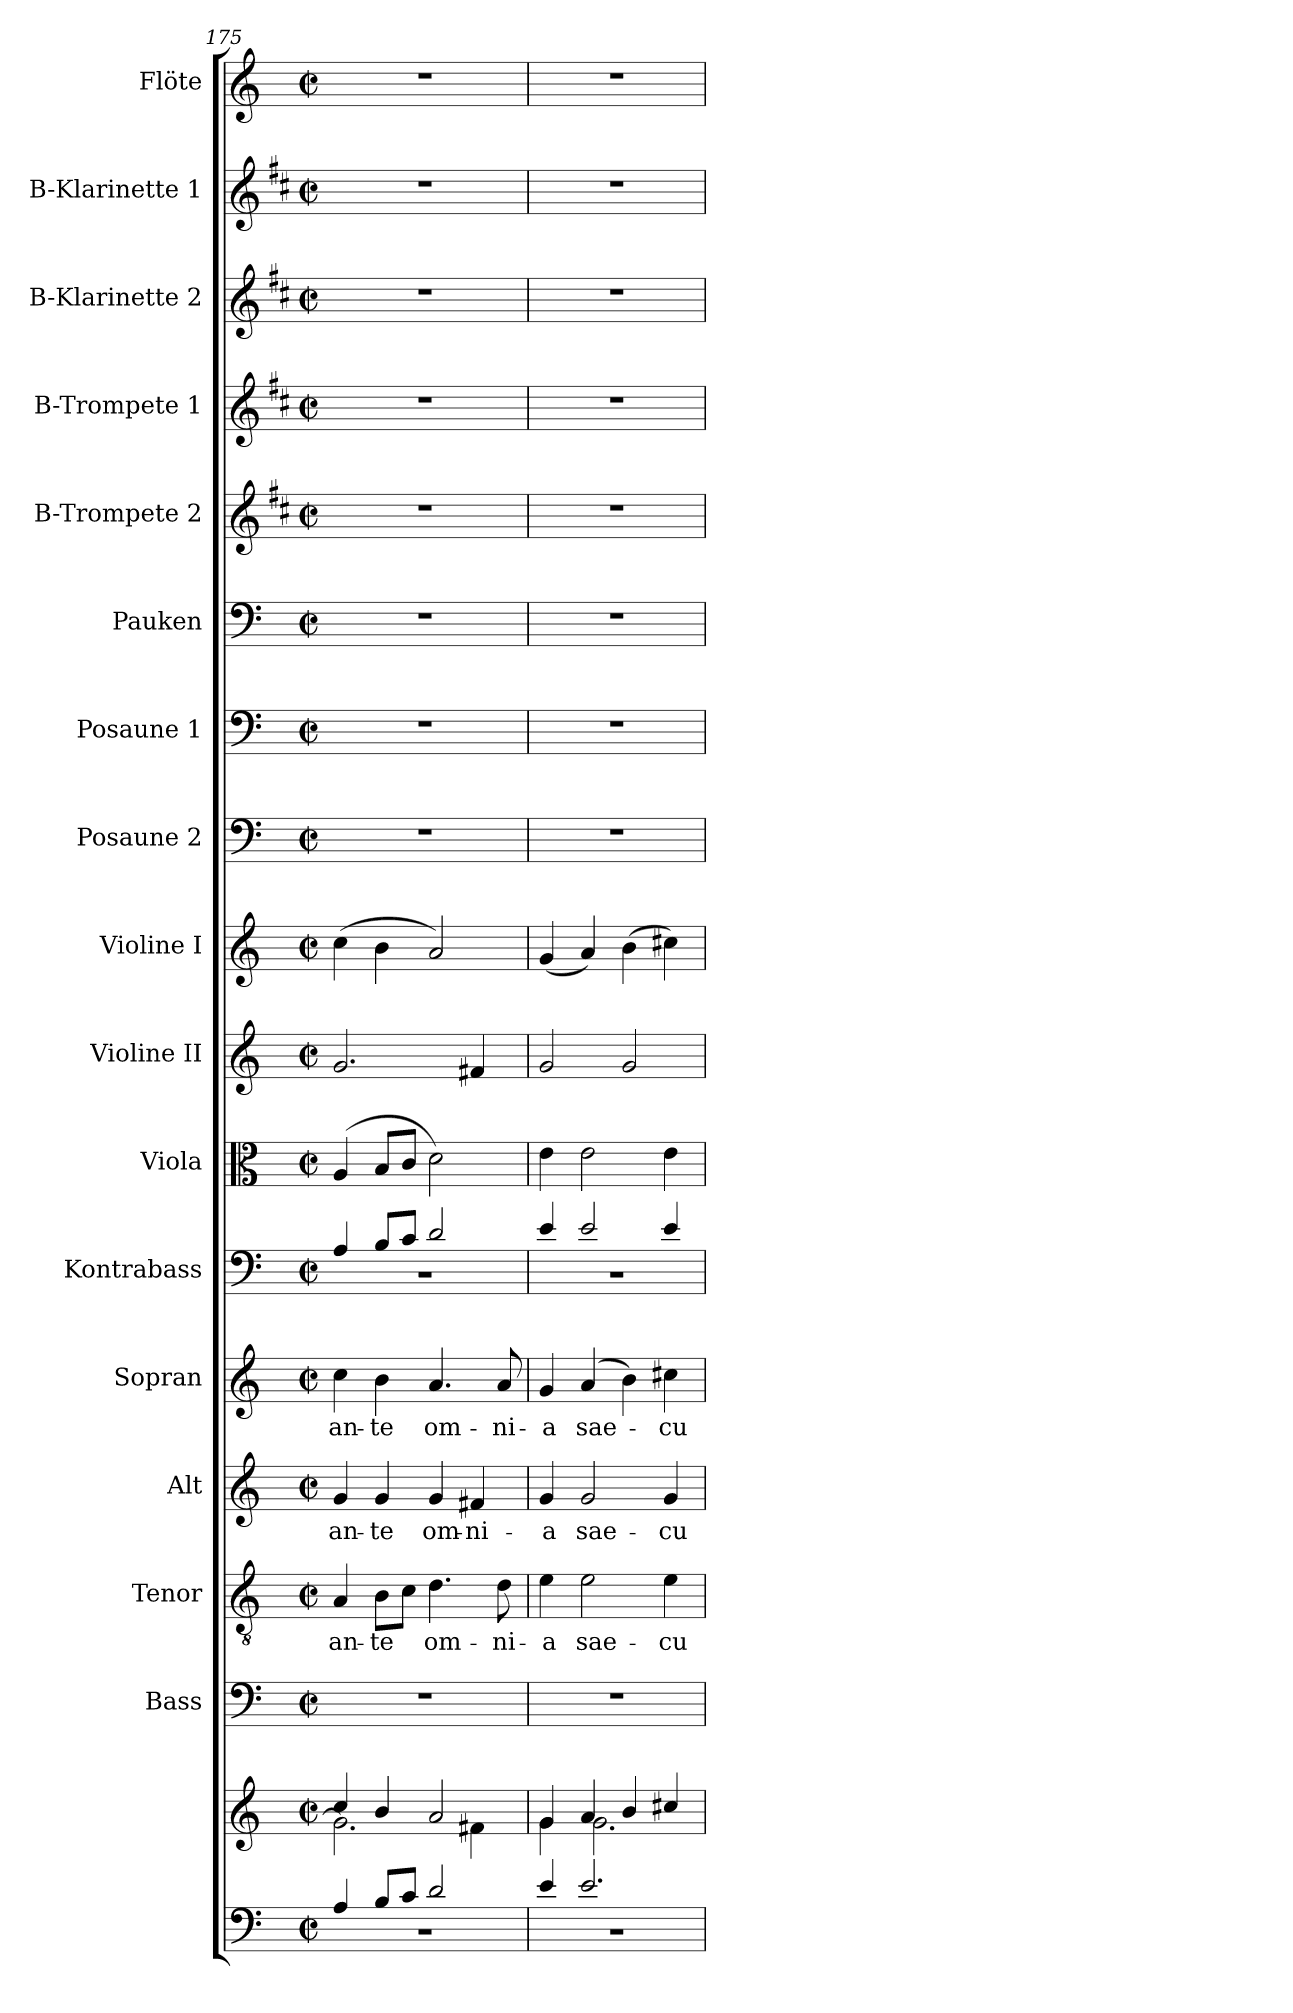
**kern	**kern	**kern	**kern	**text	**kern	**text	**kern	**text	**kern	**kern	**kern	**kern	**kern	**kern	**kern	**kern	**kern	**kern	**kern	**kern
*part17	*part17	*part16	*part15	*part15	*part14	*part14	*part13	*part13	*part12	*part11	*part10	*part9	*part8	*part7	*part6	*part5	*part4	*part3	*part2	*part1
*staff18	*staff17	*staff16	*staff15	*staff15	*staff14	*staff14	*staff13	*staff13	*staff12	*staff11	*staff10	*staff9	*staff8	*staff7	*staff6	*staff5	*staff4	*staff3	*staff2	*staff1
*	*	*I"Bass	*I"Tenor	*	*I"Alt	*	*I"Sopran	*	*I"Kontrabass	*I"Viola	*I"Violine II	*I"Violine I	*I"Posaune 2	*I"Posaune 1	*I"Pauken	*I"B-Trompete 2	*I"B-Trompete 1	*I"B-Klarinette 2	*I"B-Klarinette 1	*I"Flöte
*	*	*I'B.	*I'T.	*	*I'A.	*	*I'S.	*	*I'Kb.	*I'Vla.	*I'Vl. II	*I'Vl. I	*I'Pos. 2	*I'Pos. 1	*I'Pk.	*I'B Trp. 2	*I'B Trp. 1	*I'B Kl. 2	*I'B Kl. 1	*I'Fl.
*clefF4	*clefG2	*clefF4	*clefGv2	*	*clefG2	*	*clefG2	*	*clefF4	*clefC3	*clefG2	*clefG2	*clefF4	*clefF4	*clefF4	*clefG2	*clefG2	*clefG2	*clefG2	*clefG2
*	*	*	*	*	*	*	*	*	*ITrd7c12	*	*	*	*	*	*	*ITrd1c2	*ITrd1c2	*ITrd1c2	*ITrd1c2	*
*k[]	*k[]	*k[]	*k[]	*	*k[]	*	*k[]	*	*k[]	*k[]	*k[]	*k[]	*k[]	*k[]	*k[]	*k[]	*k[]	*k[]	*k[]	*k[]
*C:	*C:	*C:	*C:	*	*C:	*	*C:	*	*C:	*C:	*C:	*C:	*C:	*C:	*C:	*C:	*C:	*C:	*C:	*C:
*M2/2	*M2/2	*M2/2	*M2/2	*	*M2/2	*	*M2/2	*	*M2/2	*M2/2	*M2/2	*M2/2	*M2/2	*M2/2	*M2/2	*M2/2	*M2/2	*M2/2	*M2/2	*M2/2
*met(c|)	*met(c|)	*met(c|)	*met(c|)	*	*met(c|)	*	*met(c|)	*	*met(c|)	*met(c|)	*met(c|)	*met(c|)	*met(c|)	*met(c|)	*met(c|)	*met(c|)	*met(c|)	*met(c|)	*met(c|)	*met(c|)
=175	=175	=175	=175	=175	=175	=175	=175	=175	=175	=175	=175	=175	=175	=175	=175	=175	=175	=175	=175	=175
*^	*^	*	*	*	*	*	*	*	*	*	*	*	*	*	*	*	*	*	*	*
!	!	!	!	!	!	!LO:LY:b	!	!LO:LY:b	!	!LO:LY:b	!	!	!	!	!	!	!	!	!	!	!	!
*	*	*	*	*	*	*	*	*	*	*	*^	*	*	*	*	*	*	*	*	*	*	*
4A/	1r	4cc/	2.g\]	1r	4A/	an-	4g/	an-	4cc\	an-	4AA/	1r	(4A/	2.g/	(>4cc\	1r	1r	1r	1r	1r	1r	1r	1r
!	!	!	!	!	!	!LO:LY:b	!	!LO:LY:b	!	!LO:LY:b	!	!	!	!	!	!	!	!	!	!	!	!	!
8B/L	.	4b/	.	.	8B\L	-te	4g/	-te	4b\	-te	8BB/L	.	8B/L	.	4b\	.	.	.	.	.	.	.	.
8c/J	.	.	.	.	8c\J	.	.	.	.	.	8C/J	.	8c/J	.	.	.	.	.	.	.	.	.	.
!	!	!	!	!	!	!LO:LY:b	!	!LO:LY:b	!	!LO:LY:b	!	!	!	!	!	!	!	!	!	!	!	!	!
2d/	.	2a/	.	.	4.d\	om-	4g/	om-	4.a/	om-	2D/	.	2d\)	.	2a/)	.	.	.	.	.	.	.	.
!	!	!	!	!	!	!	!	!LO:LY:b	!	!	!	!	!	!	!	!	!	!	!	!	!	!	!
.	.	.	4f#X\	.	.	.	4f#X/	-ni-	.	.	.	.	.	4f#X/	.	.	.	.	.	.	.	.	.
!	!	!	!	!	!	!LO:LY:b	!	!	!	!LO:LY:b	!	!	!	!	!	!	!	!	!	!	!	!	!
.	.	.	.	.	8d\	-ni-	.	.	8a/	-ni-	.	.	.	.	.	.	.	.	.	.	.	.	.
=176	=176	=176	=176	=176	=176	=176	=176	=176	=176	=176	=176	=176	=176	=176	=176	=176	=176	=176	=176	=176	=176	=176	=176
!	!	!	!	!	!	!LO:LY:b	!	!LO:LY:b	!	!LO:LY:b	!	!	!	!	!	!	!	!	!	!	!	!	!
4e/	1r	4g/	4g\	1r	4e\	-a	4g/	-a	4g/	-a	4E/	1r	4e\	2g/	(<4g/	1r	1r	1r	1r	1r	1r	1r	1r
!	!	!	!	!	!	!LO:LY:b	!	!LO:LY:b	!	!LO:LY:b	!	!	!	!	!	!	!	!	!	!	!	!	!
2.e/	.	4a/	2.g\	.	2e\	sae-	2g/	sae-	(4a/	sae-	2E/	.	2e\	.	4a/)	.	.	.	.	.	.	.	.
.	.	4b/	.	.	.	.	.	.	4b\)	.	.	.	.	2g/	(>4b\	.	.	.	.	.	.	.	.
!	!	!	!	!	!	!LO:LY:b	!	!LO:LY:b	!	!LO:LY:b	!	!	!	!	!	!	!	!	!	!	!	!	!
.	.	4cc#X/	.	.	4e\	-cu-	4g/	-cu-	4cc#X\	-cu-	4E/	.	4e\	.	4cc#X\)	.	.	.	.	.	.	.	.
*v	*v	*	*	*	*	*	*	*	*	*	*v	*v	*	*	*	*	*	*	*	*	*	*	*
*	*v	*v	*	*	*	*	*	*	*	*	*	*	*	*	*	*	*	*	*	*	*
=	=	=	=	=	=	=	=	=	=	=	=	=	=	=	=	=	=	=	=	=
*-	*-	*-	*-	*-	*-	*-	*-	*-	*-	*-	*-	*-	*-	*-	*-	*-	*-	*-	*-	*-
